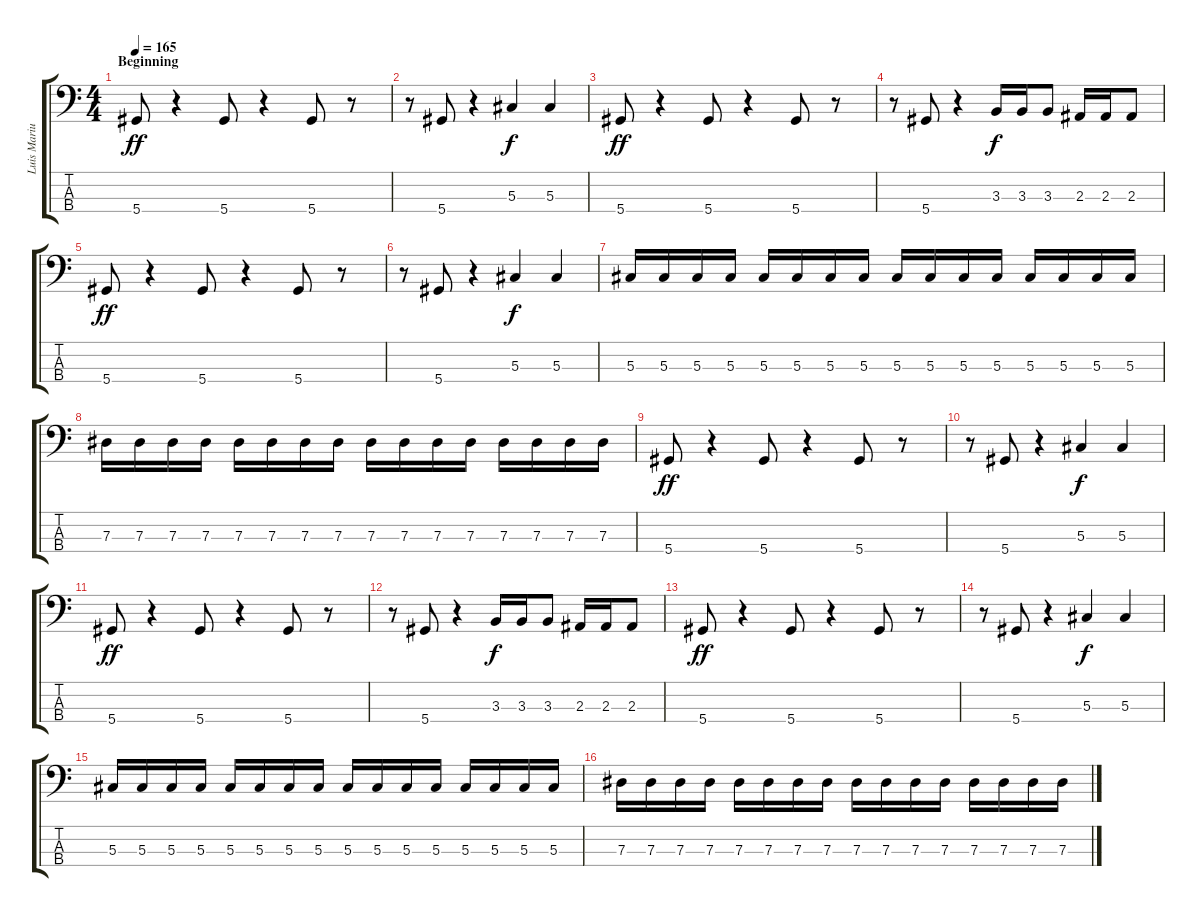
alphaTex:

\track ("Luis Mariutti" "Luis Mariu") {instrument electricbassfinger}
\staff {score tabs}
\tuning (Gb2 Db2 Ab1 Eb1) {hide}
\ts (4 4)
\section ("" "Beginning")
\tempo 165
\clef f4
\ks c
5.4.8{dy ff instrument electricbassfinger} r.4 5.4.8 r.4 5.4.8 r.8 |
r.8 5.4.8 r.4 5.3.4{dy f} 5.3.4 |
5.4.8{dy ff} r.4 5.4.8 r.4 5.4.8 r.8 |
r.8 5.4.8 r.4 3.3.16{dy f} 3.3.16 3.3.8 2.3.16 2.3.16 2.3.8 |
5.4.8{dy ff} r.4 5.4.8 r.4 5.4.8 r.8 |
r.8 5.4.8 r.4 5.3.4{dy f} 5.3.4 |
5.3.16 5.3.16 5.3.16 5.3.16 5.3.16 5.3.16 5.3.16 5.3.16 5.3.16 5.3.16 5.3.16 5.3.16 5.3.16 5.3.16 5.3.16 5.3.16 |
7.3.16 7.3.16 7.3.16 7.3.16 7.3.16 7.3.16 7.3.16 7.3.16 7.3.16 7.3.16 7.3.16 7.3.16 7.3.16 7.3.16 7.3.16 7.3.16 |
5.4.8{dy ff} r.4 5.4.8 r.4 5.4.8 r.8 |
r.8 5.4.8 r.4 5.3.4{dy f} 5.3.4 |
5.4.8{dy ff} r.4 5.4.8 r.4 5.4.8 r.8 |
r.8 5.4.8 r.4 3.3.16{dy f} 3.3.16 3.3.8 2.3.16 2.3.16 2.3.8 |
5.4.8{dy ff} r.4 5.4.8 r.4 5.4.8 r.8 |
r.8 5.4.8 r.4 5.3.4{dy f} 5.3.4 |
5.3.16 5.3.16 5.3.16 5.3.16 5.3.16 5.3.16 5.3.16 5.3.16 5.3.16 5.3.16 5.3.16 5.3.16 5.3.16 5.3.16 5.3.16 5.3.16 |
7.3.16 7.3.16 7.3.16 7.3.16 7.3.16 7.3.16 7.3.16 7.3.16 7.3.16 7.3.16 7.3.16 7.3.16 7.3.16 7.3.16 7.3.16 7.3.16
